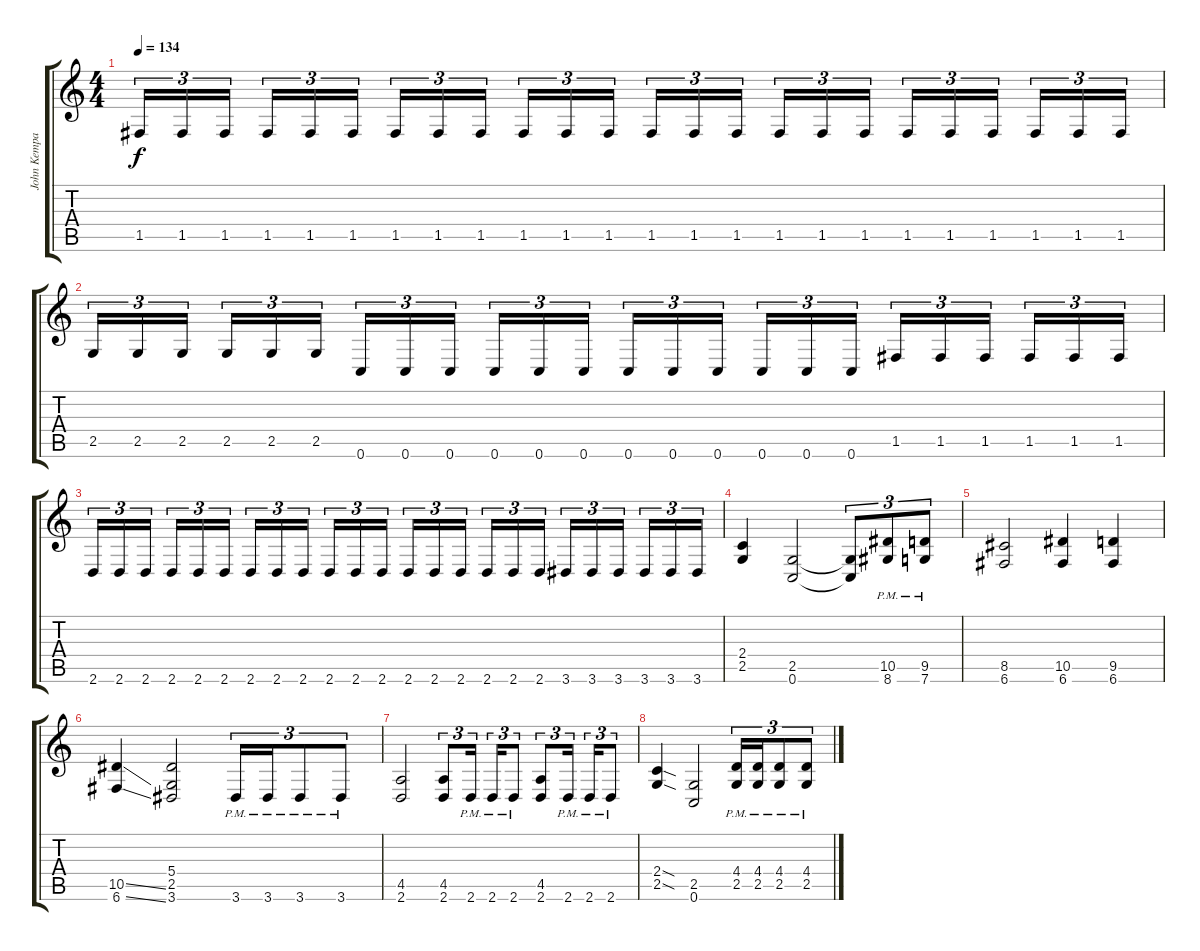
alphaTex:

\track ("John Kempainen (Rhythm Guitar)" "John Kempa") {instrument distortionguitar}
\staff {score tabs}
\tuning (C4 G3 Eb3 Bb2 F2 C2) {hide}
\ts (4 4)
\tempo 134
\clef g2
\ks c
1.5.16{tu (3 2) dy f} 1.5.16{tu (3 2)} 1.5.16{tu (3 2)} 1.5.16{tu (3 2)} 1.5.16{tu (3 2)} 1.5.16{tu (3 2)} 1.5.16{tu (3 2)} 1.5.16{tu (3 2)} 1.5.16{tu (3 2)} 1.5.16{tu (3 2)} 1.5.16{tu (3 2)} 1.5.16{tu (3 2)} 1.5.16{tu (3 2)} 1.5.16{tu (3 2)} 1.5.16{tu (3 2)} 1.5.16{tu (3 2)} 1.5.16{tu (3 2)} 1.5.16{tu (3 2)} 1.5.16{tu (3 2)} 1.5.16{tu (3 2)} 1.5.16{tu (3 2)} 1.5.16{tu (3 2)} 1.5.16{tu (3 2)} 1.5.16{tu (3 2)} |
2.5.16{tu (3 2)} 2.5.16{tu (3 2)} 2.5.16{tu (3 2)} 2.5.16{tu (3 2)} 2.5.16{tu (3 2)} 2.5.16{tu (3 2)} 0.6.16{tu (3 2)} 0.6.16{tu (3 2)} 0.6.16{tu (3 2)} 0.6.16{tu (3 2)} 0.6.16{tu (3 2)} 0.6.16{tu (3 2)} 0.6.16{tu (3 2)} 0.6.16{tu (3 2)} 0.6.16{tu (3 2)} 0.6.16{tu (3 2)} 0.6.16{tu (3 2)} 0.6.16{tu (3 2)} 1.5.16{tu (3 2)} 1.5.16{tu (3 2)} 1.5.16{tu (3 2)} 1.5.16{tu (3 2)} 1.5.16{tu (3 2)} 1.5.16{tu (3 2)} |
2.6.16{tu (3 2)} 2.6.16{tu (3 2)} 2.6.16{tu (3 2)} 2.6.16{tu (3 2)} 2.6.16{tu (3 2)} 2.6.16{tu (3 2)} 2.6.16{tu (3 2)} 2.6.16{tu (3 2)} 2.6.16{tu (3 2)} 2.6.16{tu (3 2)} 2.6.16{tu (3 2)} 2.6.16{tu (3 2)} 2.6.16{tu (3 2)} 2.6.16{tu (3 2)} 2.6.16{tu (3 2)} 2.6.16{tu (3 2)} 2.6.16{tu (3 2)} 2.6.16{tu (3 2)} 3.6.16{tu (3 2)} 3.6.16{tu (3 2)} 3.6.16{tu (3 2)} 3.6.16{tu (3 2)} 3.6.16{tu (3 2)} 3.6.16{tu (3 2)} |
(2.4 2.5).4{balance 0} (2.5 0.6).2 (2.5{t} 0.6{t}).8{tu (3 2)} (10.5{pm} 8.6).8{tu (3 2)} (9.5{pm} 7.6).8{tu (3 2)} |
(8.5 6.6).2 (10.5 6.6).4 (9.5 6.6).4 |
(10.5{ss} 6.6{ss}).4 (5.4 2.5 3.6).2 3.6{pm}.16{tu (3 2)} 3.6{pm}.16{tu (3 2)} 3.6{pm}.8{tu (3 2)} 3.6{pm}.8{tu (3 2)} |
(4.5 2.6).2 (4.5 2.6).8{tu (3 2)} 2.6{pm}.16{tu (3 2)} 2.6{pm}.16{tu (3 2)} 2.6{pm}.8{tu (3 2)} (4.5 2.6).8{tu (3 2)} 2.6{pm}.16{tu (3 2)} 2.6{pm}.16{tu (3 2)} 2.6{pm}.8{tu (3 2)} |
(2.4{sod} 2.5{sod}).4 (2.5 0.6).2 (4.4{pm} 2.5{pm}).16{tu (3 2)} (4.4{pm} 2.5{pm}).16{tu (3 2)} (4.4{pm} 2.5{pm}).8{tu (3 2)} (4.4{pm} 2.5{pm}).8{tu (3 2)}
